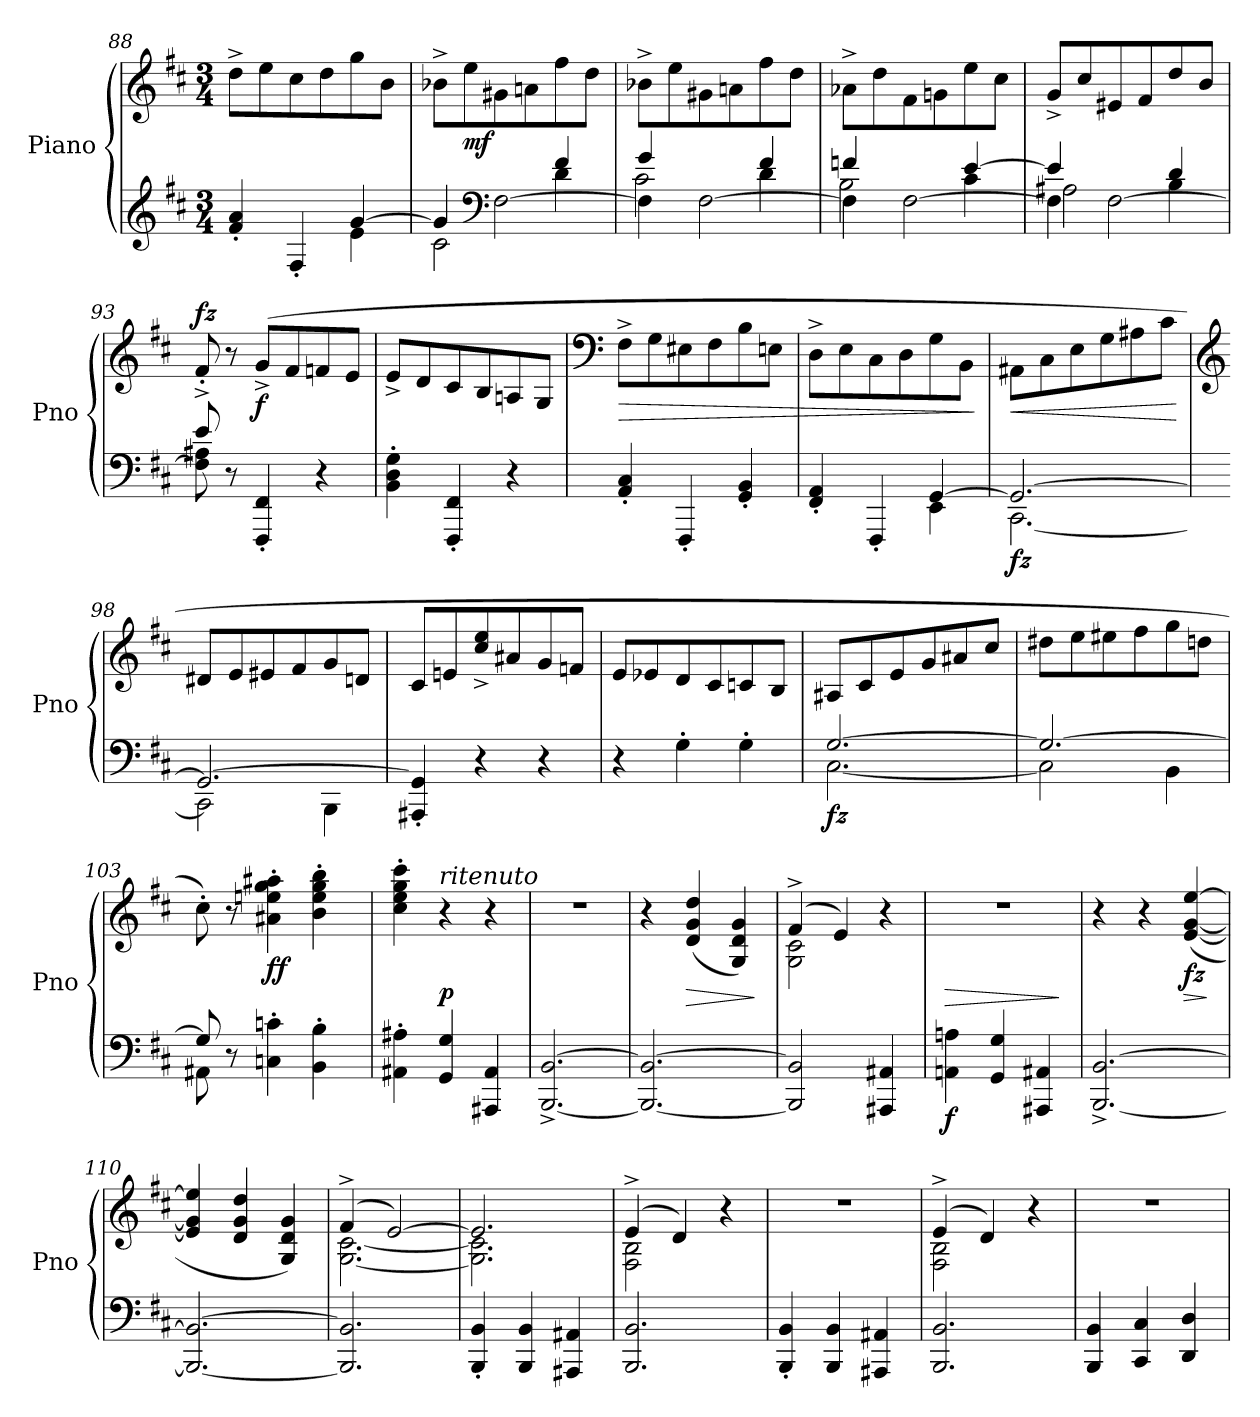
**kern	**kern	**dynam
*part1	*part1	*part1
*staff2	*staff1	*staff1/2
*I"Piano	*	*
*I'Pno	*	*
*clefG2	*clefG2	*
*k[f#c#]	*k[f#c#]	*
*M3/4	*M3/4	*
=88	=88	=88
*^	*	*
4f#/' 4a/'	2ryy	8dd^\L	.
.	.	8ee\	.
4F#'/	.	8cc#\	.
.	.	8dd\	.
[4g/	4e\	8gg\	.
.	.	8b\J	.
=89	=89	=89	=89
*	*^	*	*
4g/]	2c#\	2ryy	8b-X^\L	.
!	!	!	!	!LO:DY:b
.	.	.	8ee\	mf
*clefF4	*	*	*	*
[2F#\	.	.	8g#X\	.
.	.	.	8an\	.
.	4d\	4f#/	8ff#\	.
.	.	.	8dd\J	.
=90	=90	=90	=90	=90
4F#\]	2c#\	4g/	8b-X^\L	.
.	.	.	8ee\	.
[2F#\	.	4rAyy	8g#X\	.
.	.	.	8an\	.
.	4d\	4f#/	8ff#\	.
.	.	.	8dd\J	.
=91	=91	=91	=91	=91
4F#\]	2B\	4fn/	8a-X^\L	.
.	.	.	8dd\	.
[2F#\	.	4rAyy	8f#\	.
.	.	.	8gn\	.
.	4c#\	[4e/	8ee\	.
.	.	.	8cc#\J	.
=92	=92	=92	=92	=92
4F#\]	2A#X\	4e/]	8g^/L	.
.	.	.	8cc#/	.
[2F#\	.	4rAyy	8e#X/	.
.	.	.	8f#/	.
.	4B\	4d/	8dd/	.
.	.	.	8b/J	.
*	*v	*v	*	*
!!LO:LB:g=z
=93	=93	=93	=93
!	!	!	!LO:DY:a
8F#\] 8A#X\	8e/	8f#'^/	fz
8r	2ryy	8r	.
!	!	!	!LO:DY:b
4FFF#/' 4FF#/'	.	(8g^/L	f
.	.	8f#/	.
4r	.	8fn/	.
.	8ryy	8e/J	.
*v	*v	*	*
=94	=94	=94
4BB\' 4D\' 4G\'	8e^/L	.
.	8d/	.
4FFF#/' 4FF#/'	8c#/	.
.	8B/	.
4r	8An/	.
.	8G/J	.
=95	=95	=95
*	*clefF4	*
!	!	!LO:HP:b
4AA/' 4C#/'	8F#^\L	>
.	8G\	.
4FFF#'/	8E#X\	.
.	8F#\	.
4GG/' 4BB/'	8B\	.
.	8En\J	.
=96	=96	=96
*^	*	*
4FF#/' 4AA/'	2ryy	8D^\L	.
.	.	8E\	.
4FFF#'/	.	8C#\	.
.	.	8D\	.
[4GG/	4EE\	8G\	.
.	.	8BB\J	.
*v	*v	*	*
.	.	]
=97	=97	=97
*^	*	*
!	!	!	!LO:HP:b
!	!	!	!LO:DY:n=1:b=2
2.GG/_	[2.CC#\	8AA#X\L	< fz
.	.	8C#\	.
.	.	8E\	.
.	.	8G\	.
.	.	8A#X\	.
.	.	8c#\J	.
*v	*v	*	*
.	.	[
=98	=98	=98
*	*clefG2	*
*^	*	*
!	!	!	!LO:DY:a=2
2.GG/_	2CC#\]	8d#X/L	other-dynamics
.	.	8e/	.
.	.	8e#X/	.
.	.	8f#/	.
.	4BBB\	8g/	.
.	.	8dn/J	.
*v	*v	*	*
!!LO:LB:g=z
=99	=99	=99
4AAA#X/' 4GG/]'	8c#/L	.
.	8en/	.
4r	8cc#/^ 8ee/^	.
.	8a#X/	.
4r	8g/	.
.	8fn/J	.
=100	=100	=100
4r	8e/L	.
.	8e-X/	.
4G'\	8d/	.
.	8c#/	.
4G'\	8cn/	.
.	8B/J	.
=101	=101	=101
*^	*	*
!	!	!	!LO:DY:b=2
[2.G/	[2.C#\	8A#X/L	fz
.	.	8c#/	.
.	.	8e/	.
.	.	8g/	.
.	.	8a#X/	.
.	.	8cc#/J	.
=102	=102	=102	=102
2.G/_	2C#\]	8dd#X\L	.
.	.	8ee\	.
.	.	8ee#X\	.
.	.	8ff#\	.
.	4BB\	8gg\	.
.	.	8ddn\J	.
=103	=103	=103	=103
8G/]	8AA#X\	8cc#'\)	.
8r	2ryy	8r	.
!	!	!	!LO:DY:b
4Cn\' 4cn\'	.	4a#X\' 4een\' 4gg\' 4aa#X\'	ff
4BB\' 4B\'	.	4b\' 4ee\' 4gg\' 4bb\'	.
.	8ryy	.	.
*v	*v	*	*
=104	=104	=104
4AA#X\' 4A#X\'	4cc#\' 4ee\' 4gg\' 4ccc#\'	.
!	!LO:TX:a:i:t=ritenuto	!
!	!	!LO:DY:a=2
4GG/ 4G/	4r	p
4AAA#X/ 4AA#/	4r	.
=105	=105	=105
[2.BBB/^ [2.BB/^	2.r	.
!!LO:LB:g=z
=106	=106	=106
2.BBB/_ 2.BB/_	4r	.
!	!	!LO:HP:b
.	(4d/ 4g/ 4dd/	>
.	4G/ 4d/ 4g/)	.
.	.	]
=107	=107	=107
*	*^	*
2BBB/] 2BB/]	(4f#^/	2G\ 2c#\	.
.	4e/)	.	.
4AAA#X/ 4AA#X/	4r	4ryy	.
=108	=108	=108	=108
!	!	!	!LO:HP:b
!	!	!	!LO:DY:n=1:b=2
*	*v	*v	*
4AAn\ 4An\	2.r	> f
4GG/ 4G/	.	.
4AAA#X/ 4AA#X/	.	.
.	.	]
=109	=109	=109
[2.BBB/^ [2.BB/^	4r	.
.	4r	.
!	!	!LO:HP:b
!	!	!LO:DY:n=1:b
.	(>[4e/ [4g/ [4ee/	> fz
.	.	]
=110	=110	=110
2.BBB/_ 2.BB/_	4e/] 4g/] 4ee/]	.
.	4d/ 4g/ 4dd/	.
.	4G/ 4d/ 4g/)	.
=111	=111	=111
*	*^	*
2.BBB/] 2.BB/]	(4f#^/	[2.G\ [2.c#\	.
.	[2e/)	.	.
=112	=112	=112	=112
4BBB/' 4BB/'	2.e/]	2.G\] 2.c#\]	.
4BBB/ 4BB/	.	.	.
4AAA#X/ 4AA#X/	.	.	.
=113	=113	=113	=113
!	!	!	!LO:DY:a=2
2.BBB/ 2.BB/	(4e^/	2F#\ 2B\	other-dynamics
.	4d/)	.	.
.	4r	4ryy	.
*	*v	*v	*
=114	=114	=114
4BBB/' 4BB/'	2.r	.
4BBB/ 4BB/	.	.
4AAA#X/ 4AA#X/	.	.
=115	=115	=115
*	*^	*
2.BBB/ 2.BB/	(4e^/	2F#\ 2B\	.
.	4d/)	.	.
.	4r	4ryy	.
*	*v	*v	*
=116	=116	=116
4BBB/ 4BB/	2.r	.
4CC#/ 4C#/	.	.
4DD/ 4D/	.	.
=	=	=
*-	*-	*-
